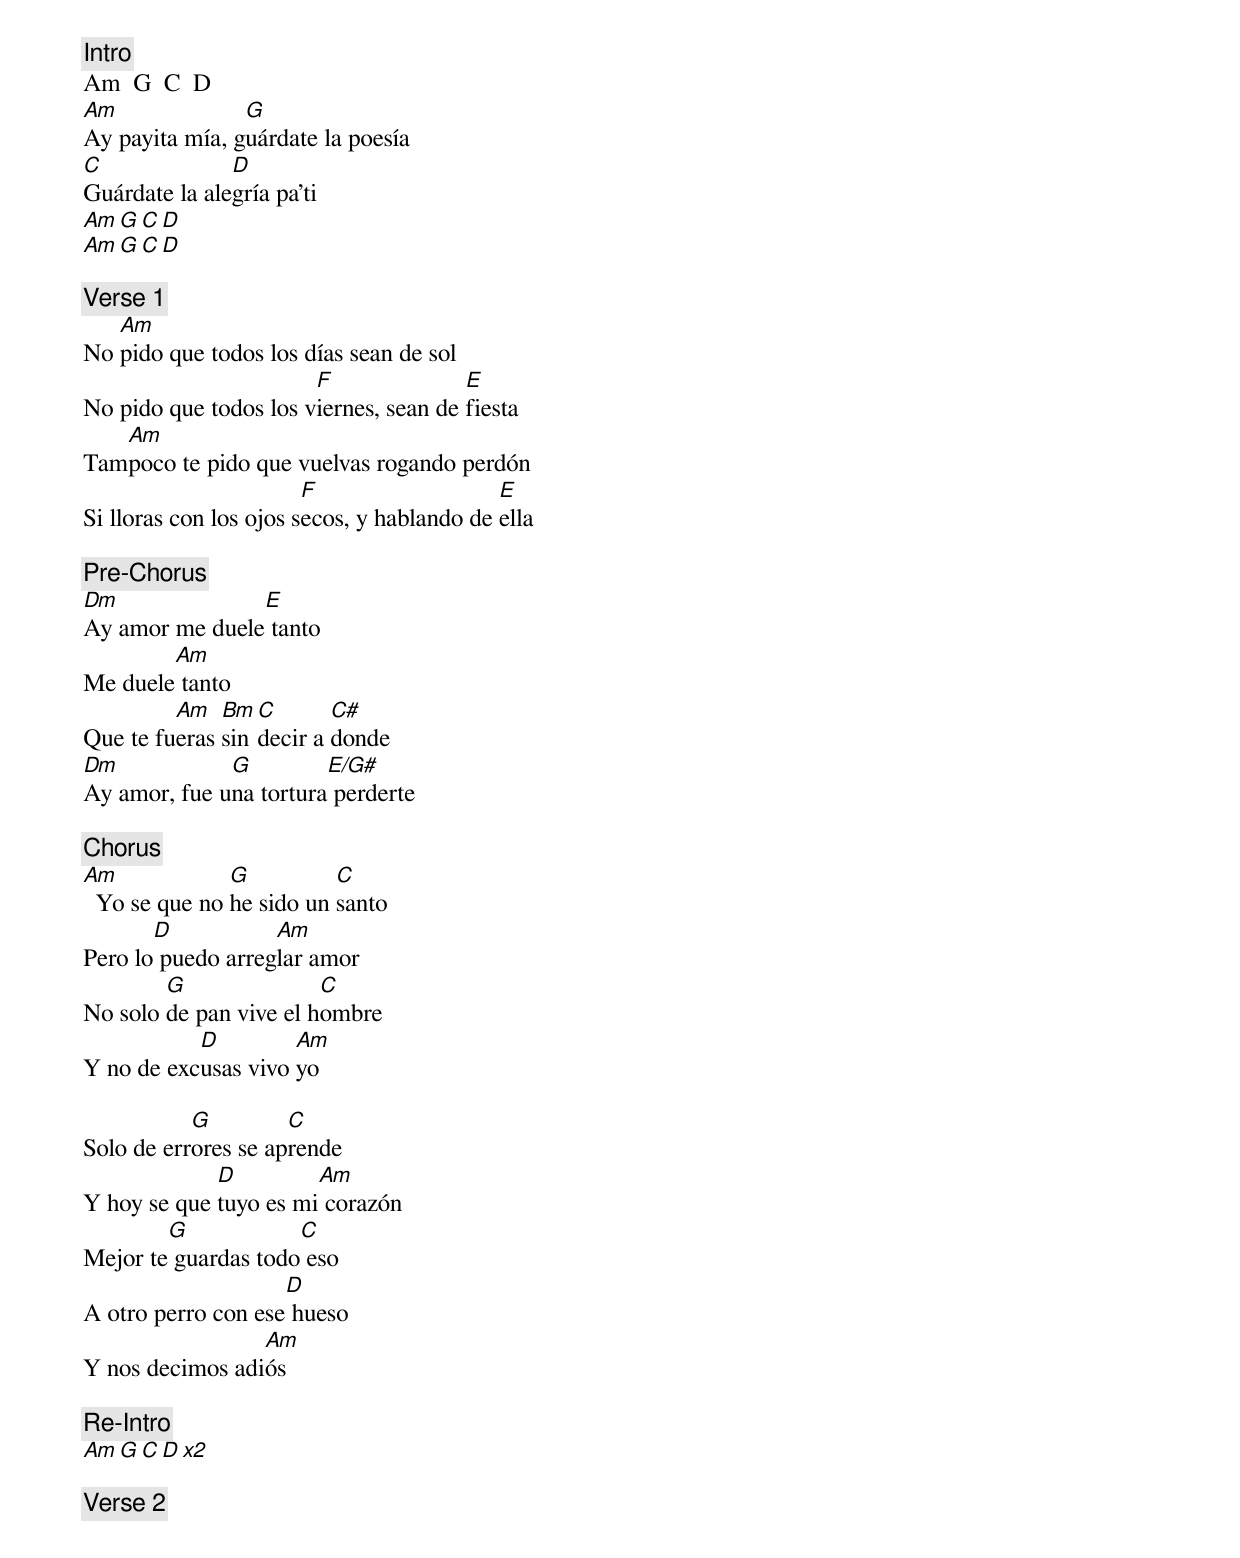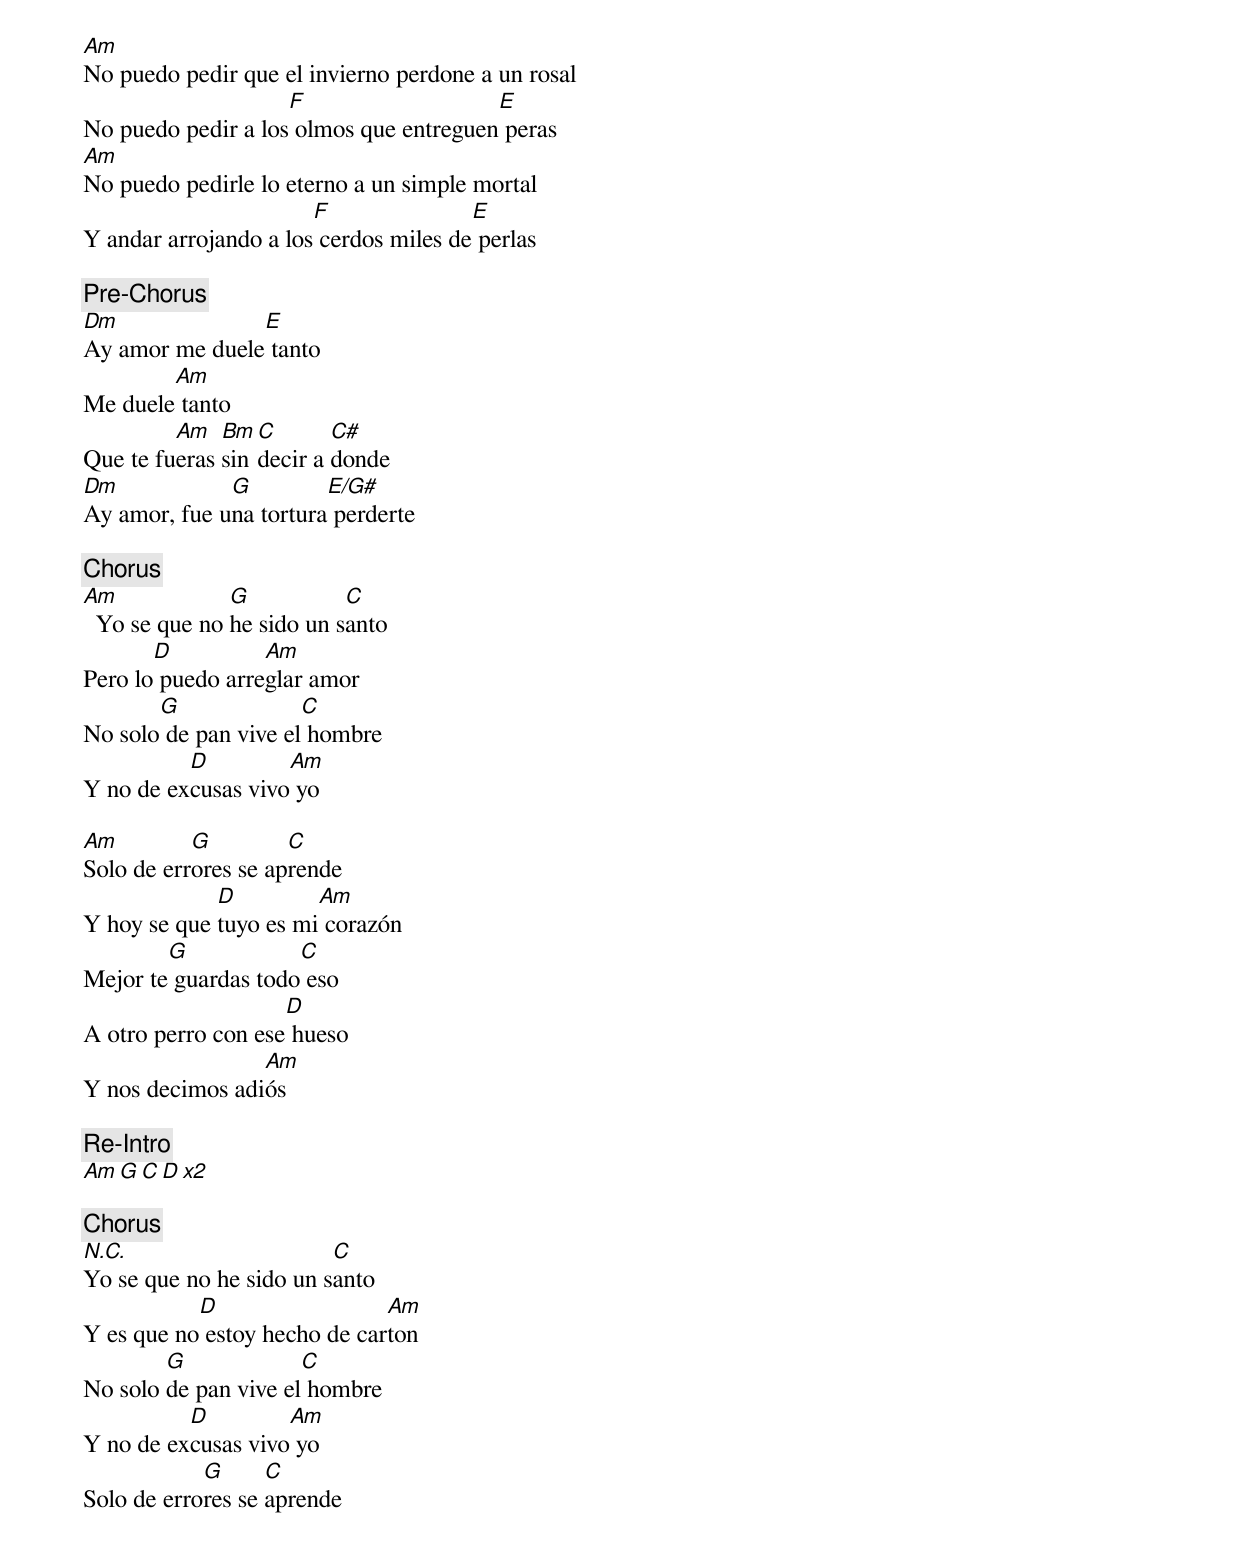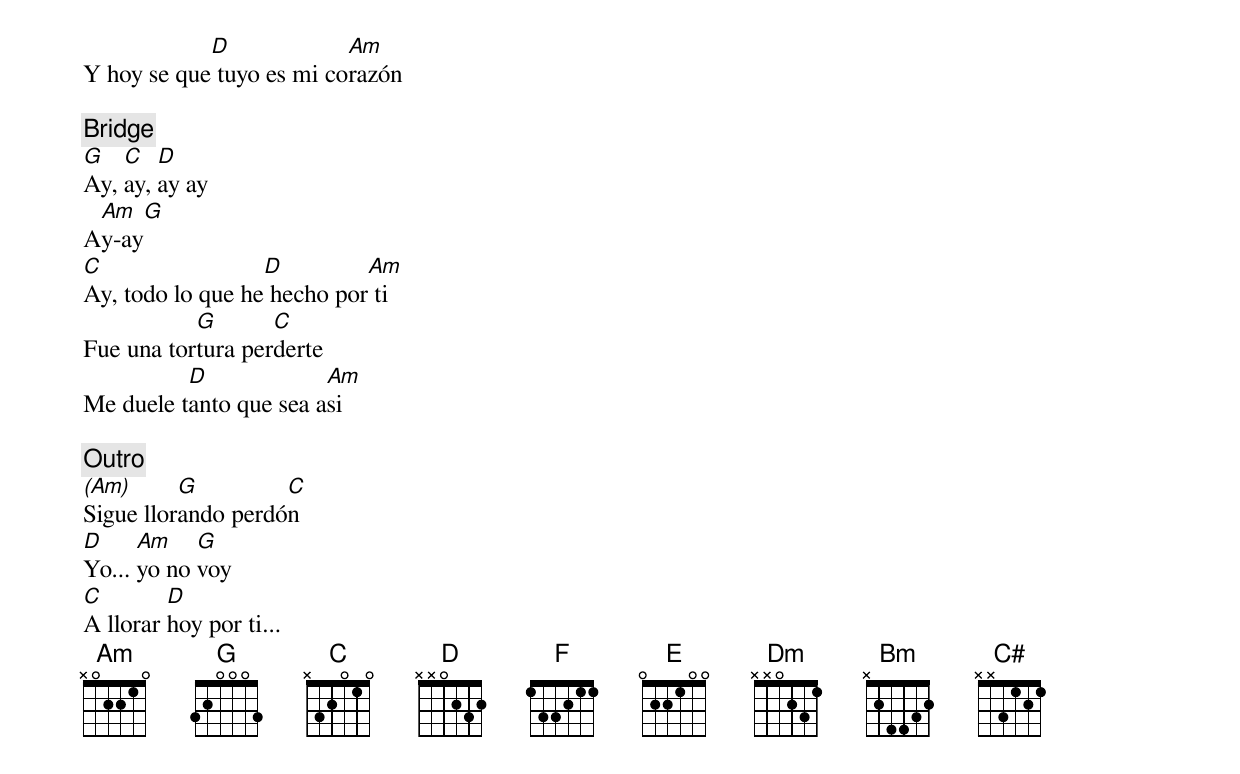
[Intro]
Am  G  C  D
Am              G
Ay payita mía, guárdate la poesía
C              D
Guárdate la alegría pa'ti
Am  G  C  D
Am  G  C  D

[Verse 1]
   Am
No pido que todos los días sean de sol
                       F               E
No pido que todos los viernes, sean de fiesta
   Am
Tampoco te pido que vuelvas rogando perdón
                        F                   E
Si lloras con los ojos secos, y hablando de ella

[Pre-Chorus]
Dm              E
Ay amor me duele tanto
        Am
Me duele tanto
         Am   Bm  C       C#
Que te fueras sin decir a donde
Dm            G         E/G#
Ay amor, fue una tortura perderte

[Chorus]
Am             G          C
  Yo se que no he sido un santo
       D           Am
Pero lo puedo arreglar amor
        G               C
No solo de pan vive el hombre
           D         Am
Y no de excusas vivo yo

           G         C
Solo de errores se aprende
             D         Am
Y hoy se que tuyo es mi corazón
        G            C
Mejor te guardas todo eso
                    D
A otro perro con ese hueso
                 Am
Y nos decimos adiós

[Re-Intro]
Am  G  C  D  x2

[Verse 2]
Am
No puedo pedir que el invierno perdone a un rosal
                    F                   E
No puedo pedir a los olmos que entreguen peras
Am
No puedo pedirle lo eterno a un simple mortal
                       F               E
Y andar arrojando a los cerdos miles de perlas

[Pre-Chorus]
Dm              E
Ay amor me duele tanto
        Am
Me duele tanto
         Am   Bm  C       C#
Que te fueras sin decir a donde
Dm            G         E/G#
Ay amor, fue una tortura perderte

[Chorus]
Am             G           C
  Yo se que no he sido un santo
       D          Am
Pero lo puedo arreglar amor
       G              C
No solo de pan vive el hombre
          D         Am
Y no de excusas vivo yo

Am         G         C
Solo de errores se aprende
             D         Am
Y hoy se que tuyo es mi corazón
        G            C
Mejor te guardas todo eso
                    D
A otro perro con ese hueso
                 Am
Y nos decimos adiós

[Re-Intro]
Am  G  C  D  x2

[Chorus]
N.C.                     C
Yo se que no he sido un santo
           D                  Am
Y es que no estoy hecho de carton
        G             C
No solo de pan vive el hombre
          D         Am
Y no de excusas vivo yo
            G      C
Solo de errores se aprende
            D             Am
Y hoy se que tuyo es mi corazón

[Bridge]
G   C   D
Ay, ay, ay ay
 Am    G
Ay-ay
C                 D         Am
Ay, todo lo que he hecho por ti
           G       C
Fue una tortura perderte
          D             Am
Me duele tanto que sea asi

[Outro]
(Am)      G         C
Sigue llorando perdón
D     Am    G
Yo... yo no voy
C        D
A llorar hoy por ti...
